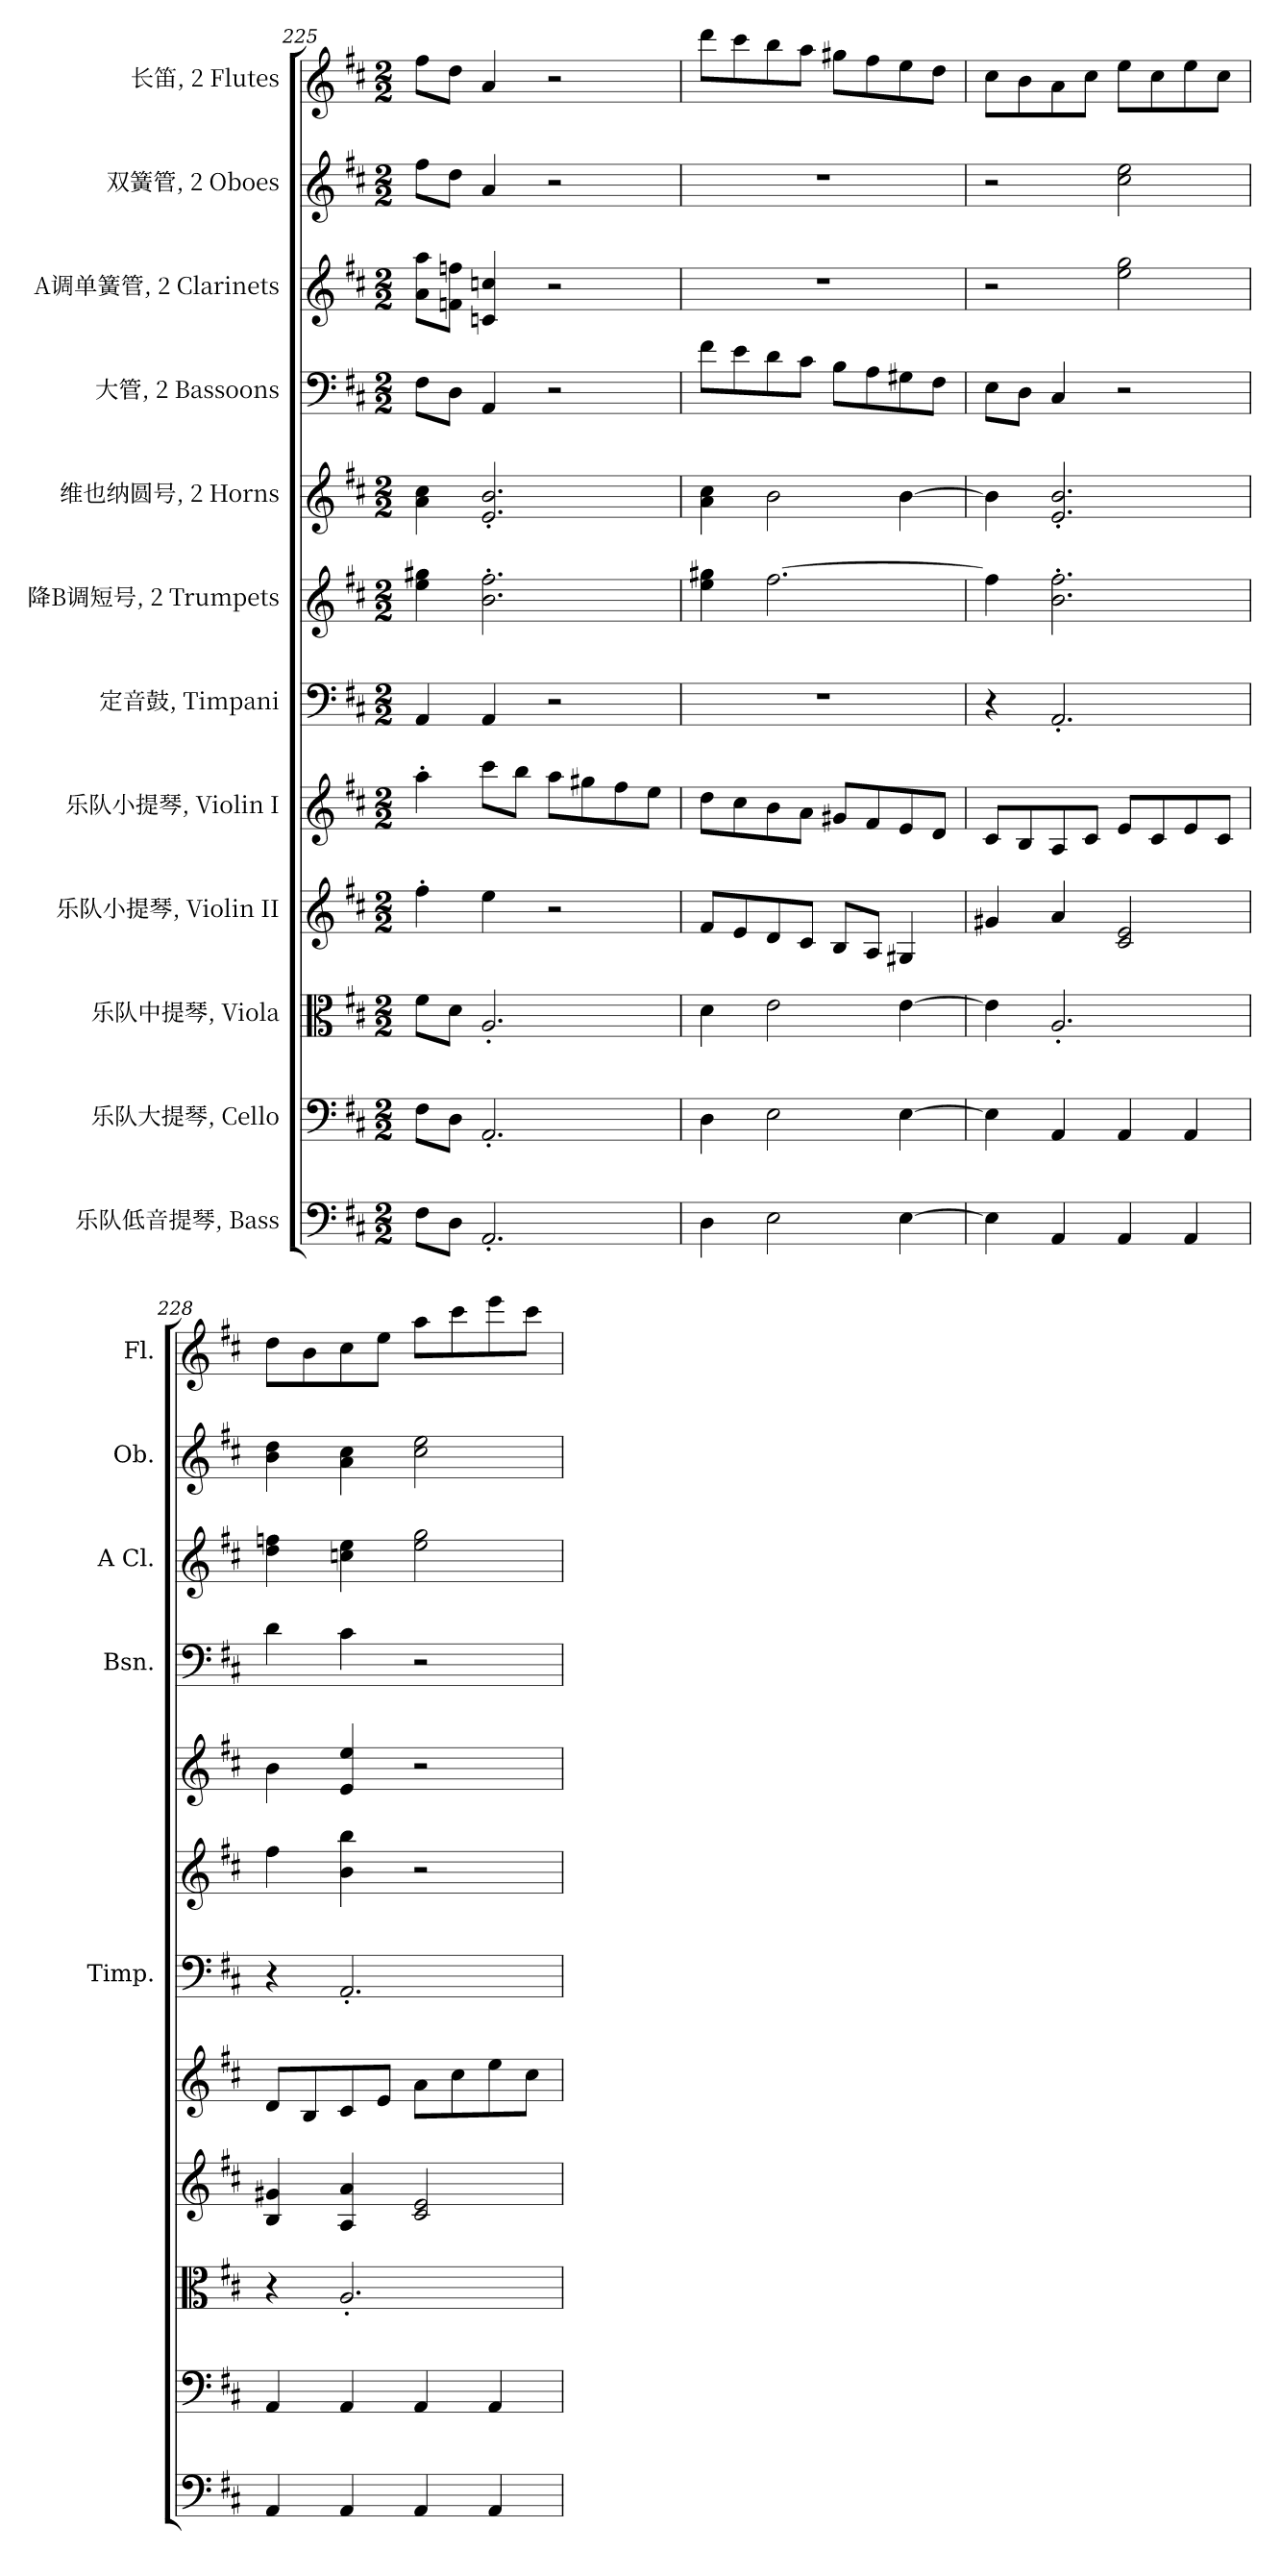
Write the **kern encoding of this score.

**kern	**kern	**kern	**kern	**kern	**kern	**kern	**kern	**kern	**kern	**kern	**kern
*part12	*part11	*part10	*part9	*part8	*part7	*part6	*part5	*part4	*part3	*part2	*part1
*staff12	*staff11	*staff10	*staff9	*staff8	*staff7	*staff6	*staff5	*staff4	*staff3	*staff2	*staff1
*I"乐队低音提琴, Bass	*I"乐队大提琴, Cello	*I"乐队中提琴, Viola	*I"乐队小提琴, Violin II	*I"乐队小提琴, Violin I	*I"定音鼓, Timpani	*I"降B调短号, 2 Trumpets	*I"维也纳圆号, 2 Horns	*I"大管, 2 Bassoons	*I"A调单簧管, 2 Clarinets	*I"双簧管, 2 Oboes	*I"长笛, 2 Flutes
*	*	*	*	*	*I'Timp.	*	*	*I'Bsn.	*I'A Cl.	*I'Ob.	*I'Fl.
!!LO:PB:g=z
*clefF4	*clefF4	*clefC3	*clefG2	*clefG2	*clefF4	*clefG2	*clefG2	*clefF4	*clefG2	*clefG2	*clefG2
*ITrd7c12	*	*	*	*	*	*ITrd1c2	*ITrd4c7	*	*ITrd2c3	*	*
*k[f#c#]	*k[f#c#]	*k[f#c#]	*k[f#c#]	*k[f#c#]	*k[f#c#]	*k[]	*k[f#]	*k[f#c#]	*k[f#c#g#d#a#]	*k[f#c#]	*k[f#c#]
*M2/2	*M2/2	*M2/2	*M2/2	*M2/2	*M2/2	*M2/2	*M2/2	*M2/2	*M2/2	*M2/2	*M2/2
=225	=225	=225	=225	=225	=225	=225	=225	=225	=225	=225	=225
8FF#\L	8F#\L	8f#\L	4ff#'\	4aa'\	4AA/	4dd\ 4ff#X\	4d\ 4f#\	8F#\L	8f#\ 8ff#\L	8ff#\L	8ff#\L
8DD\J	8D\J	8d\J	.	.	.	.	.	8D\J	8dn\ 8ddn\J	8dd\J	8dd\J
2.AAA'/	2.AA'/	2.A'/	4ee\	8ccc#\L	4AA/	2.a\' 2.ee\'	2.A/' 2.e/'	4AA/	4An/ 4an/	4a/	4a/
.	.	.	.	8bb\J	.	.	.	.	.	.	.
.	.	.	2r	8aa\L	2r	.	.	2r	2r	2r	2r
.	.	.	.	8gg#X\	.	.	.	.	.	.	.
.	.	.	.	8ff#\	.	.	.	.	.	.	.
.	.	.	.	8ee\J	.	.	.	.	.	.	.
=226	=226	=226	=226	=226	=226	=226	=226	=226	=226	=226	=226
4DD\	4D\	4d\	8f#/L	8dd\L	1r	4dd\ 4ff#X\	4d\ 4f#\	8f#\L	1r	1r	8ddd\L
.	.	.	8e/	8cc#\	.	.	.	8e\	.	.	8ccc#\
2EE\	2E\	2e\	8d/	8b\	.	[2.ee\	2e\	8d\	.	.	8bb\
.	.	.	8c#/J	8a\J	.	.	.	8c#\J	.	.	8aa\J
.	.	.	8B/L	8g#X/L	.	.	.	8B\L	.	.	8gg#X\L
.	.	.	8A/J	8f#/	.	.	.	8A\	.	.	8ff#\
[4EE\	[4E\	[4e\	4G#X/	8e/	.	.	[4e\	8G#X\	.	.	8ee\
.	.	.	.	8d/J	.	.	.	8F#\J	.	.	8dd\J
=227	=227	=227	=227	=227	=227	=227	=227	=227	=227	=227	=227
4EE\]	4E\]	4e\]	4g#X/	8c#/L	4r	4ee\]	4e\]	8E\L	2r	2r	8cc#\L
.	.	.	.	8B/	.	.	.	8D\J	.	.	8b\
4AAA/	4AA/	2.A'/	4a/	8A/	2.AA'/	2.a\' 2.ee\'	2.A/' 2.e/'	4C#/	.	.	8a\
.	.	.	.	8c#/J	.	.	.	.	.	.	8cc#\J
4AAA/	4AA/	.	2c#/ 2e/	8e/L	.	.	.	2r	2cc#\ 2ee\	2cc#\ 2ee\	8ee\L
.	.	.	.	8c#/	.	.	.	.	.	.	8cc#\
4AAA/	4AA/	.	.	8e/	.	.	.	.	.	.	8ee\
.	.	.	.	8c#/J	.	.	.	.	.	.	8cc#\J
!!LO:PB:g=z
=228	=228	=228	=228	=228	=228	=228	=228	=228	=228	=228	=228
4AAA/	4AA/	4r	4B/ 4g#X/	8d/L	4r	4ee\	4e\	4d\	4b\ 4ddn\	4b\ 4dd\	8dd\L
.	.	.	.	8B/	.	.	.	.	.	.	8b\
4AAA/	4AA/	2.A'/	4A/ 4a/	8c#/	2.AA'/	4a\ 4aa\	4A/ 4a/	4c#\	4an\ 4cc#\	4a\ 4cc#\	8cc#\
.	.	.	.	8e/J	.	.	.	.	.	.	8ee\J
4AAA/	4AA/	.	2c#/ 2e/	8a\L	.	2r	2r	2r	2cc#\ 2ee\	2cc#\ 2ee\	8aa\L
.	.	.	.	8cc#\	.	.	.	.	.	.	8ccc#\
4AAA/	4AA/	.	.	8ee\	.	.	.	.	.	.	8eee\
.	.	.	.	8cc#\J	.	.	.	.	.	.	8ccc#\J
=	=	=	=	=	=	=	=	=	=	=	=
*-	*-	*-	*-	*-	*-	*-	*-	*-	*-	*-	*-
